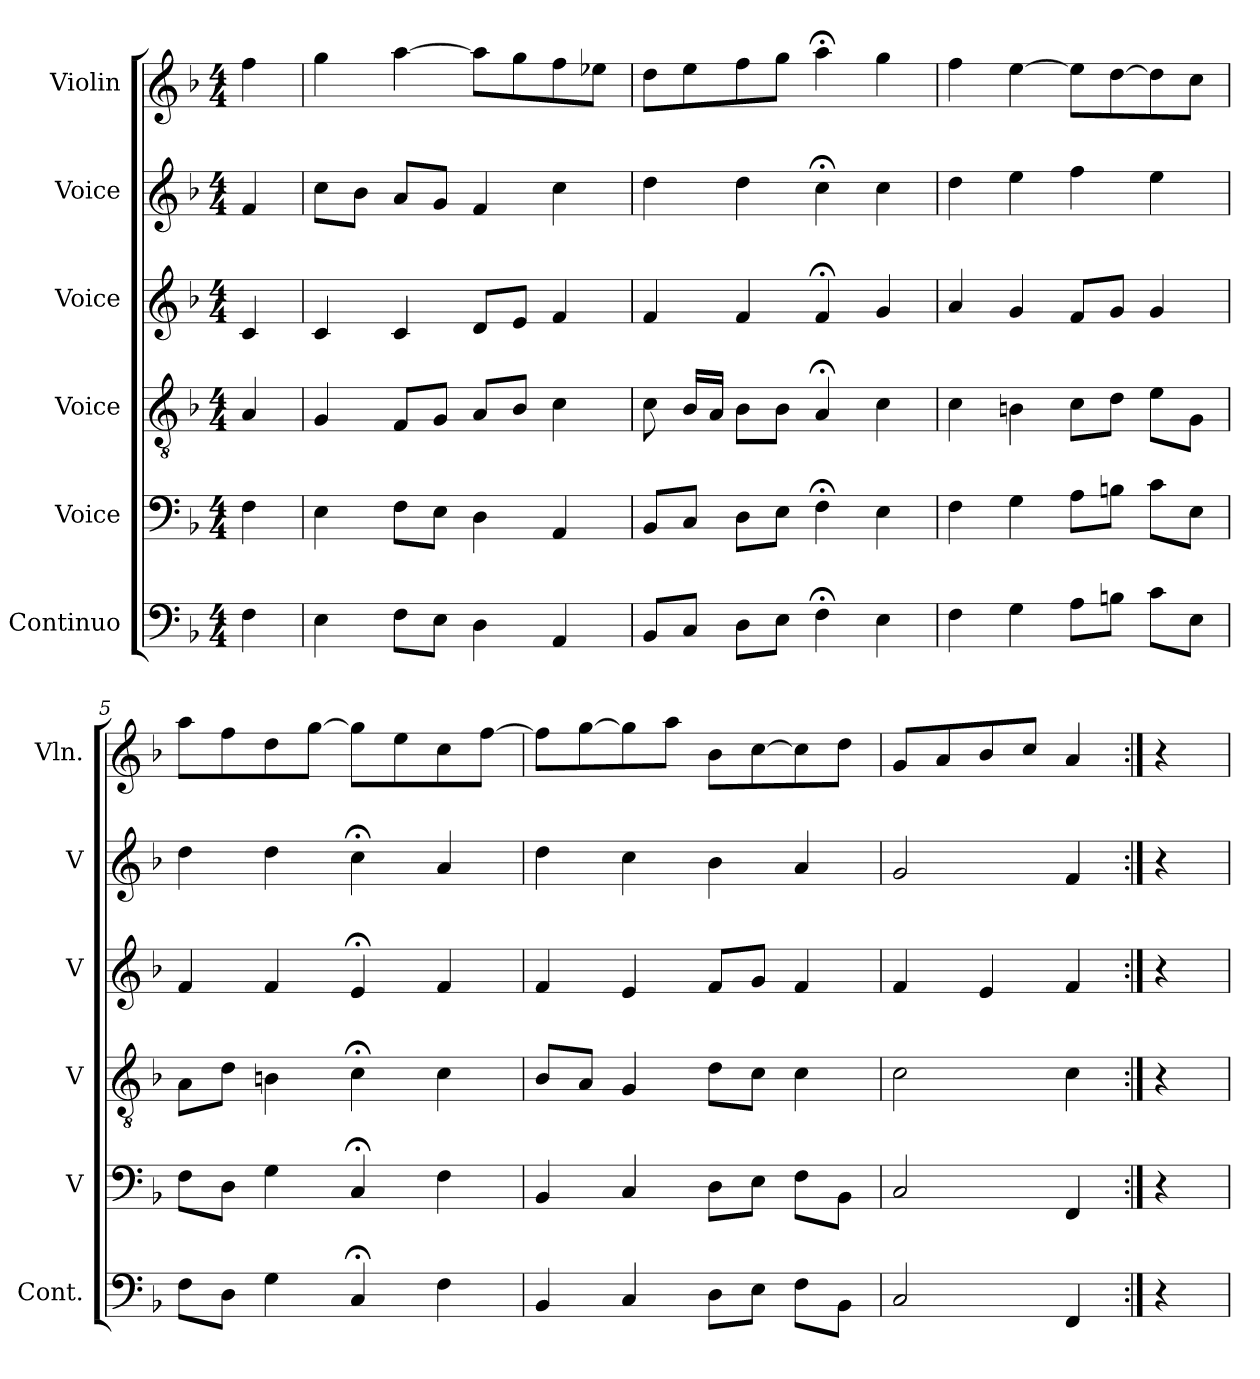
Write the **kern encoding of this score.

**kern	**kern	**kern	**kern	**kern	**kern
*part6	*part5	*part4	*part3	*part2	*part1
*staff6	*staff5	*staff4	*staff3	*staff2	*staff1
*I"Continuo	*I"Voice	*I"Voice	*I"Voice	*I"Voice	*I"Violin
*I'Cont.	*I'V	*I'V	*I'V	*I'V	*I'Vln.
*clefF4	*clefF4	*clefGv2	*clefG2	*clefG2	*clefG2
*k[b-]	*k[b-]	*k[b-]	*k[b-]	*k[b-]	*k[b-]
*M4/4	*M4/4	*M4/4	*M4/4	*M4/4	*M4/4
=	=	=	=	=	=
4F	4F	4A	4c	4f	4ff
=2	=2	=2	=2	=2	=2
4E	4E	4G	4c	8ccL	4gg
.	.	.	.	8b-J	.
8FL	8FL	8FL	4c	8aL	[4aa
8EJ	8EJ	8GJ	.	8gJ	.
4D	4D	8AL	8dL	4f	8aaL]
.	.	8B-J	8eJ	.	8gg
4AA	4AA	4c	4f	4cc	8ff
.	.	.	.	.	8ee-XJ
=3	=3	=3	=3	=3	=3
8BB-L	8BB-L	8c	4f	4dd	8ddL
8CJ	8CJ	16B-LL	.	.	8ee
.	.	16AJJ	.	.	.
8DL	8DL	8B-L	4f	4dd	8ff
8EJ	8EJ	8B-J	.	.	8ggJ
4F;<	4F;<	4A;<	4f;<	4cc;<	4aa;<
4E	4E	4c	4g	4cc	4gg
=4	=4	=4	=4	=4	=4
4F	4F	4c	4a	4dd	4ff
4G	4G	4Bn	4g	4ee	[4ee
8AL	8AL	8cL	8fL	4ff	8eeL]
8BnJ	8BnJ	8dJ	8gJ	.	[8dd
8cL	8cL	8eL	4g	4ee	8dd]
8EJ	8EJ	8GJ	.	.	8ccJ
=5	=5	=5	=5	=5	=5
8FL	8FL	8AL	4f	4dd	8aaL
8DJ	8DJ	8dJ	.	.	8ff
4G	4G	4Bn	4f	4dd	8dd
.	.	.	.	.	[8ggJ
4C;<	4C;<	4c;<	4e;<	4cc;<	8ggL]
.	.	.	.	.	8ee
4F	4F	4c	4f	4a	8cc
.	.	.	.	.	[8ffJ
=6	=6	=6	=6	=6	=6
4BB-	4BB-	8B-L	4f	4dd	8ffL]
.	.	8AJ	.	.	[8gg
4C	4C	4G	4e	4cc	8gg]
.	.	.	.	.	8aaJ
8DL	8DL	8dL	8fL	4b-	8b-L
8EJ	8EJ	8cJ	8gJ	.	[8cc
8FL	8FL	4c	4f	4a	8cc]
8BB-J	8BB-J	.	.	.	8ddJ
=	=	=	=	=	=
2C	2C	2c	4f	2g	8gL
.	.	.	.	.	8a
.	.	.	4e	.	8b-
.	.	.	.	.	8ccJ
4FF	4FF	4c	4f	4f	4a
=7:|!	=7:|!	=7:|!	=7:|!	=7:|!	=7:|!
4r	4r	4r	4r	4r	4r
=	=	=	=	=	=
*-	*-	*-	*-	*-	*-
